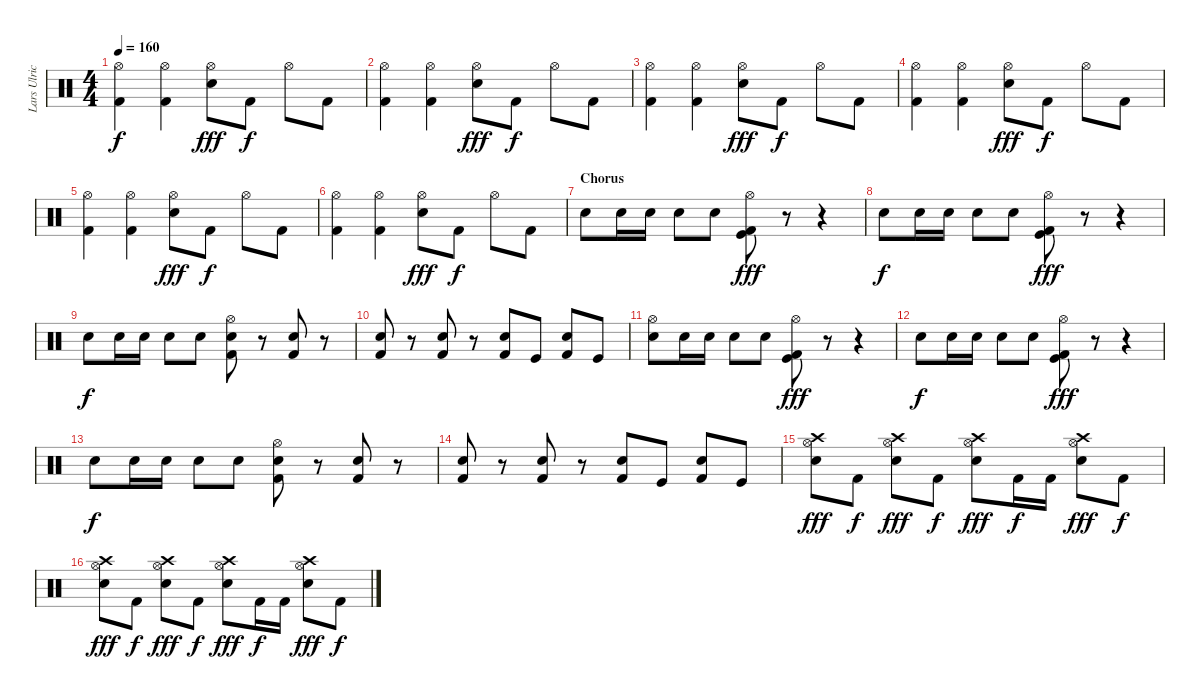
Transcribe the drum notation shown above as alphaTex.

\track ("Lars Ulrich" "Lars Ulric") {instrument percussion}
\staff {score}
\articulation defaults
\ts (4 4)
\tempo 160
\clef neutral
\ks c
("Hi-Hat (open)" "Kick (hit) 2").4{dy f} ("Hi-Hat (open)" "Kick (hit) 2").4 ("Hi-Hat (open)" "Electric Snare (hit)").8{dy fff} "Kick (hit) 2".8{dy f} "Hi-Hat (open)".8 "Kick (hit) 2".8 |
("Hi-Hat (open)" "Kick (hit) 2").4 ("Hi-Hat (open)" "Kick (hit) 2").4 ("Hi-Hat (open)" "Electric Snare (hit)").8{dy fff} "Kick (hit) 2".8{dy f} "Hi-Hat (open)".8 "Kick (hit) 2".8 |
("Hi-Hat (open)" "Kick (hit) 2").4 ("Hi-Hat (open)" "Kick (hit) 2").4 ("Hi-Hat (open)" "Electric Snare (hit)").8{dy fff} "Kick (hit) 2".8{dy f} "Hi-Hat (open)".8 "Kick (hit) 2".8 |
("Hi-Hat (open)" "Kick (hit) 2").4 ("Hi-Hat (open)" "Kick (hit) 2").4 ("Hi-Hat (open)" "Electric Snare (hit)").8{dy fff} "Kick (hit) 2".8{dy f} "Hi-Hat (open)".8 "Kick (hit) 2".8 |
("Hi-Hat (open)" "Kick (hit) 2").4 ("Hi-Hat (open)" "Kick (hit) 2").4 ("Hi-Hat (open)" "Electric Snare (hit)").8{dy fff} "Kick (hit) 2".8{dy f} "Hi-Hat (open)".8 "Kick (hit) 2".8 |
("Hi-Hat (open)" "Kick (hit) 2").4 ("Hi-Hat (open)" "Kick (hit) 2").4 ("Hi-Hat (open)" "Electric Snare (hit)").8{dy fff} "Kick (hit) 2".8{dy f} "Hi-Hat (open)".8 "Kick (hit) 2".8 |
\section ("" "Chorus")
"Electric Snare (hit)".8 "Electric Snare (hit)".16 "Electric Snare (hit)".16 "Electric Snare (hit)".8 "Electric Snare (hit)".8 ("Hi-Hat (open)" "Kick (hit)" "Kick (hit) 2").8{dy fff} r.8 r.4 |
"Electric Snare (hit)".8{dy f} "Electric Snare (hit)".16 "Electric Snare (hit)".16 "Electric Snare (hit)".8 "Electric Snare (hit)".8 ("Hi-Hat (open)" "Kick (hit)" "Kick (hit) 2").8{dy fff} r.8 r.4 |
"Electric Snare (hit)".8{dy f} "Electric Snare (hit)".16 "Electric Snare (hit)".16 "Electric Snare (hit)".8 "Electric Snare (hit)".8 ("Hi-Hat (open)" "Electric Snare (hit)" "Kick (hit) 2").8 r.8 ("Electric Snare (hit)" "Kick (hit) 2").8 r.8 |
("Electric Snare (hit)" "Kick (hit) 2").8 r.8 ("Electric Snare (hit)" "Kick (hit) 2").8 r.8 ("Electric Snare (hit)" "Kick (hit) 2").8 "Kick (hit)".8 ("Electric Snare (hit)" "Kick (hit) 2").8 "Kick (hit)".8 |
("Hi-Hat (open)" "Electric Snare (hit)").8 "Electric Snare (hit)".16 "Electric Snare (hit)".16 "Electric Snare (hit)".8 "Electric Snare (hit)".8 ("Hi-Hat (open)" "Kick (hit)" "Kick (hit) 2").8{dy fff} r.8 r.4 |
"Electric Snare (hit)".8{dy f} "Electric Snare (hit)".16 "Electric Snare (hit)".16 "Electric Snare (hit)".8 "Electric Snare (hit)".8 ("Hi-Hat (open)" "Kick (hit)" "Kick (hit) 2").8{dy fff} r.8 r.4 |
"Electric Snare (hit)".8{dy f} "Electric Snare (hit)".16 "Electric Snare (hit)".16 "Electric Snare (hit)".8 "Electric Snare (hit)".8 ("Hi-Hat (open)" "Electric Snare (hit)" "Kick (hit) 2").8 r.8 ("Electric Snare (hit)" "Kick (hit) 2").8 r.8 |
("Electric Snare (hit)" "Kick (hit) 2").8 r.8 ("Electric Snare (hit)" "Kick (hit) 2").8 r.8 ("Electric Snare (hit)" "Kick (hit) 2").8 "Kick (hit)".8 ("Electric Snare (hit)" "Kick (hit) 2").8 "Kick (hit)".8 |
("Crash high (hit)" "Hi-Hat (open)" "Electric Snare (hit)").8{dy fff} "Kick (hit) 2".8{dy f} ("Crash high (hit)" "Hi-Hat (open)" "Electric Snare (hit)").8{dy fff} "Kick (hit) 2".8{dy f} ("Crash high (hit)" "Hi-Hat (open)" "Electric Snare (hit)").8{dy fff} "Kick (hit) 2".16{dy f} "Kick (hit) 2".16 ("Crash high (hit)" "Hi-Hat (open)" "Electric Snare (hit)").8{dy fff} "Kick (hit) 2".8{dy f} |
("Crash high (hit)" "Hi-Hat (open)" "Electric Snare (hit)").8{dy fff} "Kick (hit) 2".8{dy f} ("Crash high (hit)" "Hi-Hat (open)" "Electric Snare (hit)").8{dy fff} "Kick (hit) 2".8{dy f} ("Crash high (hit)" "Hi-Hat (open)" "Electric Snare (hit)").8{dy fff} "Kick (hit) 2".16{dy f} "Kick (hit) 2".16 ("Crash high (hit)" "Hi-Hat (open)" "Electric Snare (hit)").8{dy fff} "Kick (hit) 2".8{dy f}
